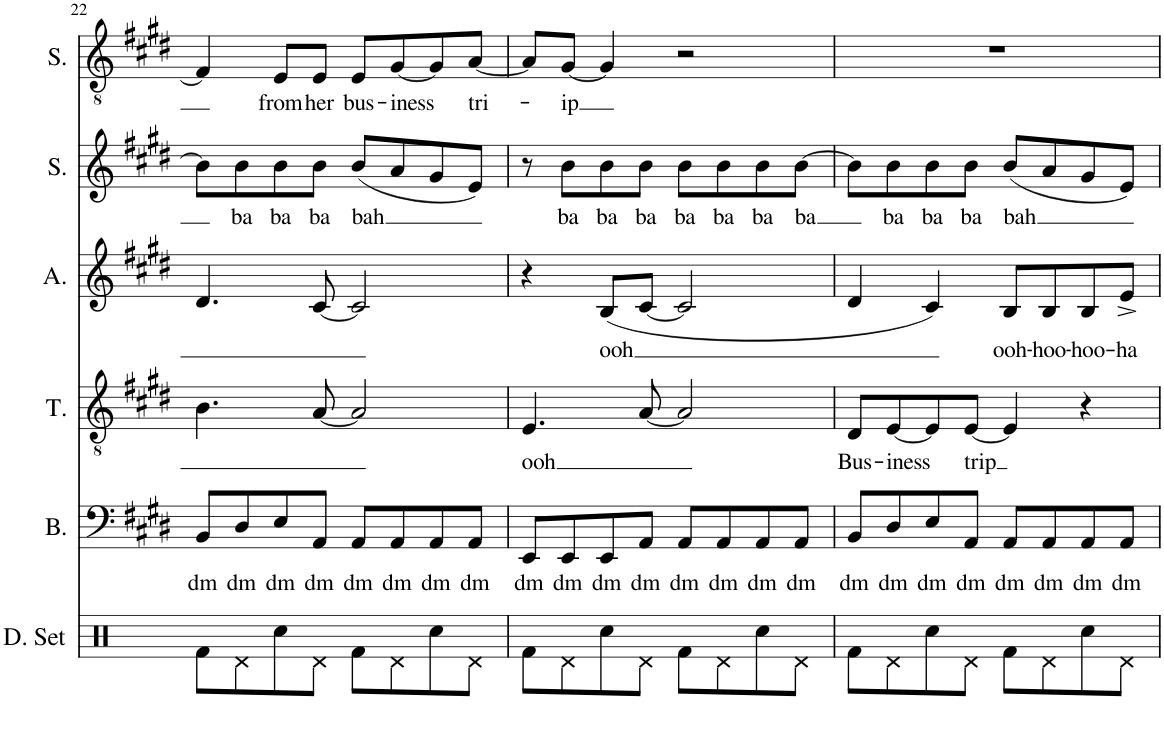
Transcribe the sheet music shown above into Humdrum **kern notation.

**kern	**kern	**text	**kern	**text	**kern	**text	**kern	**text	**kern	**text
*part6	*part5	*part5	*part4	*part4	*part3	*part3	*part2	*part2	*part1	*part1
*staff6	*staff5	*staff5	*staff4	*staff4	*staff3	*staff3	*staff2	*staff2	*staff1	*staff1
*I"Drumset	*I"Bass	*	*I"Tenor	*	*I"Alto	*	*I"Soprano	*	*I"Solo	*
*I'D. Set	*I'B.	*	*I'T.	*	*I'A.	*	*I'S.	*	*I'S.	*
!!LO:PB:g=z
*clefX	*clefF4	*	*clefGv2	*	*clefG2	*	*clefG2	*	*clefGv2	*
*k[]	*k[f#c#g#d#]	*	*k[f#c#g#d#]	*	*k[f#c#g#d#]	*	*k[f#c#g#d#]	*	*k[f#c#g#d#]	*
*M4/4	*M4/4	*	*M4/4	*	*M4/4	*	*M4/4	*	*M4/4	*
=22	=22	=22	=22	=22	=22	=22	=22	=22	=22	=22
!	!	!LO:LY:b	!	!	!	!	!	!	!	!
8Rf\L	8BB/L	dm	4.B\	.	4.d#/	.	8b\L]	.	4F#/]	.
!	!	!LO:LY:b	!	!	!	!	!	!LO:LY:b	!	!
8Rd\	8D#/	dm	.	.	.	.	8b\	ba	.	.
!	!	!LO:LY:b	!	!	!	!	!	!LO:LY:b	!	!LO:LY:b
8Rcc\	8E/	dm	.	.	.	.	8b\	ba	8E/L	from
!	!	!LO:LY:b	!	!	!	!	!	!LO:LY:b	!	!LO:LY:b
8Rd\J	8AA/J	dm	[8A/	.	[8c#/	.	8b\J	ba	8E/J	her
!	!	!LO:LY:b	!	!	!	!	!	!LO:LY:b	!	!LO:LY:b
8Rf\L	8AA/L	dm	2A/]	.	2c#/]	.	(8b/L	bah	8E/L	bus-
!	!	!LO:LY:b	!	!	!	!	!	!	!	!LO:LY:b
8Rd\	8AA/	dm	.	.	.	.	8a/	.	[8G#/	-iness
!	!	!LO:LY:b	!	!	!	!	!	!	!	!
8Rcc\	8AA/	dm	.	.	.	.	8g#/	.	8G#/]	.
!	!	!LO:LY:b	!	!	!	!	!	!	!	!LO:LY:b
8Rd\J	8AA/J	dm	.	.	.	.	8e/J)	.	[8A/J	tri-
=23	=23	=23	=23	=23	=23	=23	=23	=23	=23	=23
!	!	!LO:LY:b	!	!LO:LY:b	!	!	!	!	!	!
8Rf\L	8EE/L	dm	4.E/	ooh	4r	.	8r	.	8A/L]	.
!	!	!LO:LY:b	!	!	!	!	!	!LO:LY:b	!	!LO:LY:b
8Rd\	8EE/	dm	.	.	.	.	8b\L	ba	[8G#/J	-ip
!	!	!LO:LY:b	!	!	!	!LO:LY:b	!	!LO:LY:b	!	!
8Rcc\	8EE/	dm	.	.	(8B/L	ooh	8b\	ba	4G#/]	.
!	!	!LO:LY:b	!	!	!	!	!	!LO:LY:b	!	!
8Rd\J	8AA/J	dm	[8A/	.	[8c#/J	.	8b\J	ba	.	.
!	!	!LO:LY:b	!	!	!	!	!	!LO:LY:b	!	!
8Rf\L	8AA/L	dm	2A/]	.	2c#/]	.	8b\L	ba	2r	.
!	!	!LO:LY:b	!	!	!	!	!	!LO:LY:b	!	!
8Rd\	8AA/	dm	.	.	.	.	8b\	ba	.	.
!	!	!LO:LY:b	!	!	!	!	!	!LO:LY:b	!	!
8Rcc\	8AA/	dm	.	.	.	.	8b\	ba	.	.
!	!	!LO:LY:b	!	!	!	!	!	!LO:LY:b	!	!
8Rd\J	8AA/J	dm	.	.	.	.	[8b\J	ba	.	.
=24	=24	=24	=24	=24	=24	=24	=24	=24	=24	=24
!	!	!LO:LY:b	!	!LO:LY:b	!	!	!	!	!	!
8Rf\L	8BB/L	dm	8D#/L	Bus-	4d#/	.	8b\L]	.	1r	.
!	!	!LO:LY:b	!	!LO:LY:b	!	!	!	!LO:LY:b	!	!
8Rd\	8D#/	dm	[8E/	-iness	.	.	8b\	ba	.	.
!	!	!LO:LY:b	!	!	!	!	!	!LO:LY:b	!	!
8Rcc\	8E/	dm	8E/]	.	4c#/)	.	8b\	ba	.	.
!	!	!LO:LY:b	!	!LO:LY:b	!	!	!	!LO:LY:b	!	!
8Rd\J	8AA/J	dm	[8E/J	trip	.	.	8b\J	ba	.	.
!	!	!LO:LY:b	!	!	!	!LO:LY:b	!	!LO:LY:b	!	!
8Rf\L	8AA/L	dm	4E/]	.	8B/L	ooh-	(8b/L	bah	.	.
!	!	!LO:LY:b	!	!	!	!LO:LY:b	!	!	!	!
8Rd\	8AA/	dm	.	.	8B/	-hoo-	8a/	.	.	.
!	!	!LO:LY:b	!	!	!	!LO:LY:b	!	!	!	!
8Rcc\	8AA/	dm	4r	.	8B/	-hoo-	8g#/	.	.	.
!	!	!LO:LY:b	!	!	!	!LO:LY:b	!	!	!	!
8Rd\J	8AA/J	dm	.	.	8e^/J	ha	8e/J)	.	.	.
=	=	=	=	=	=	=	=	=	=	=
*-	*-	*-	*-	*-	*-	*-	*-	*-	*-	*-
